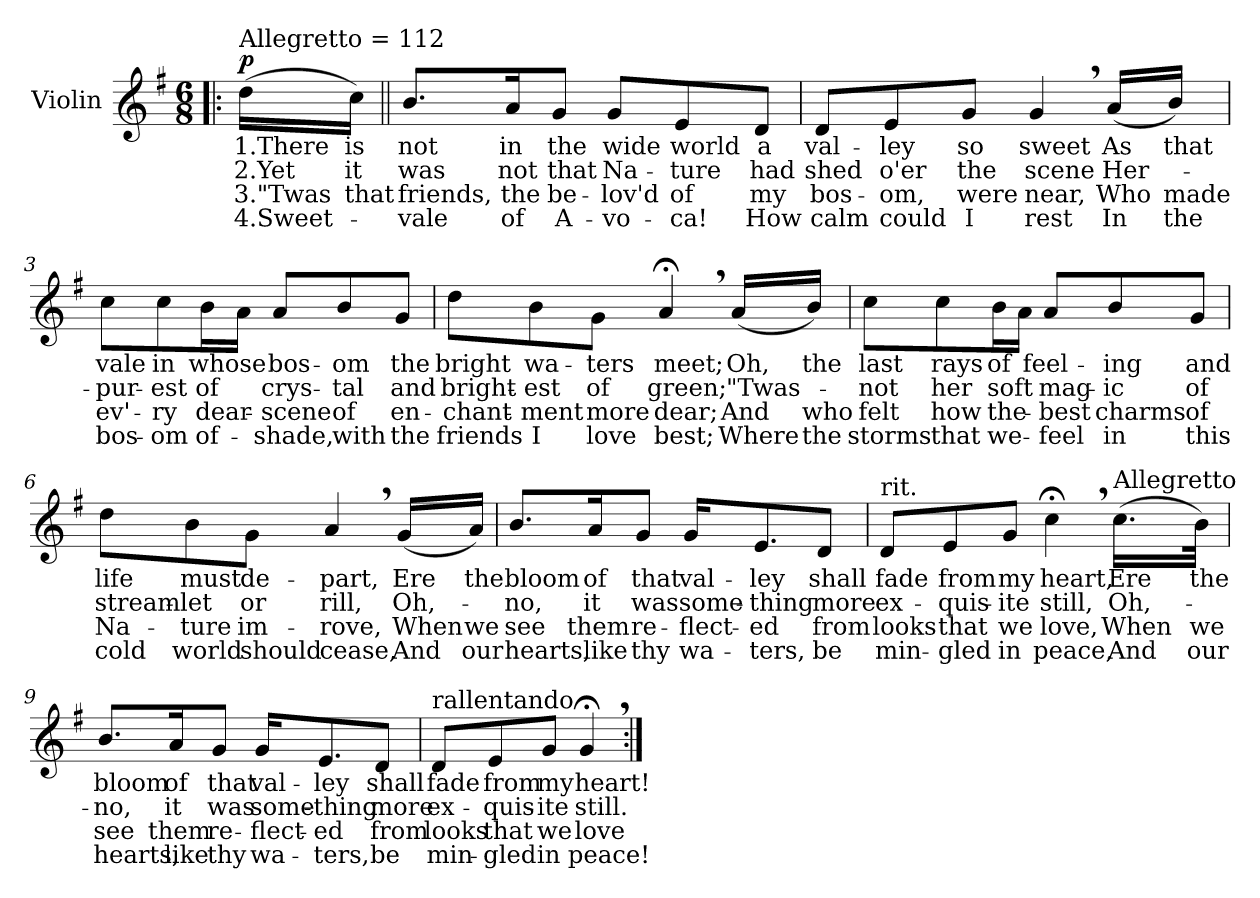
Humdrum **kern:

**kern	**text	**text	**text	**text	**dynam
*part1	*part1	*part1	*part1	*part1	*part1
*staff1	*staff1	*staff1	*staff1	*staff1	*staff1
*I"Violin	*	*	*	*	*
*I'Vln	*	*	*	*	*
*clefG2	*	*	*	*	*
*k[f#]	*	*	*	*	*
*G:	*	*	*	*	*
*M6/8	*	*	*	*	*
=!|:	=!|:	=!|:	=!|:	=!|:	=!|:
!LO:TX:a:t=Allegretto   = 112	!	!	!	!	!
!	!	!	!	!	!LO:DY:a
(16dd\LL	1.There	2.Yet	3."Twas	4.Sweet-	p
16cc\JJ)	is	it	that	.	.
=1||	=1||	=1||	=1||	=1||	=1||
8.b/L	not	was	friends,	-vale	.
16a/K	in	not	the	of	.
8g/J	the	that	be-	A-	.
8g/L	wide	Na-	-lov'd	-vo-	.
8e/	world	-ture	of	-ca!	.
8d/J	a	had	my	How	.
=2	=2	=2	=2	=2	=2
8d/L	val-	shed	bos-	calm	.
8e/	-ley	o'er	-om,	could	.
8g/J	so	the	were	I	.
4g,/	sweet	scene	near,	rest	.
(16a/LL	As	Her-	Who	In	.
16b/JJ)	that	.	made	the	.
!!LO:LB:g=z
=3	=3	=3	=3	=3	=3
8cc\L	vale	-pur-	ev'-	bos-	.
8cc\	in	-est	-ry	-om	.
16b\L	whose	of	dear-	of-	.
16a\JJ	.	.	.	.	.
8a/L	bos-	crys-	-scene	-shade,	.
8b/	-om	-tal	of	with	.
8g/J	the	and	en-	the	.
=4	=4	=4	=4	=4	=4
8dd\L	bright	bright-	-chant-	friends	.
8b\	wa-	-est	-ment	I	.
8g\J	-ters	of	more	love	.
4a;<,/	meet;	green;	dear;	best;	.
(16a/LL	Oh,	"Twas-	And	Where	.
16b/JJ)	the	.	who	the	.
!!LO:LB:g=z
=5	=5	=5	=5	=5	=5
8cc\L	last	-not	felt	storms	.
8cc\	rays	her	how	that	.
16b\L	of	soft	the-	we-	.
16a\JJ	.	.	.	.	.
8a/L	feel-	mag-	-best	-feel	.
8b/	-ing	-ic	charms	in	.
8g/J	and	of	of	this	.
=6	=6	=6	=6	=6	=6
8dd\L	life	stream-	Na-	cold	.
8b\	must	-let	-ture	world	.
8g\J	de-	or	im-	should	.
4a,/	-part,	rill,	-rove,	cease,	.
(16g/LL	Ere	Oh,-	When	And	.
16a/JJ)	the	.	we	our	.
!!LO:LB:g=z
=7	=7	=7	=7	=7	=7
8.b/L	bloom	-no,	see	hearts,	.
16a/K	of	it	them	like	.
8g/J	that	was	re-	thy	.
16g/KL	val-	some-	-flect-	wa-	.
8.e/	-ley	-thing	-ed	-ters,	.
8d/J	shall	more	from	be	.
=8	=8	=8	=8	=8	=8
!LO:TX:a:t=rit.	!	!	!	!	!
8d/L	fade	ex-	looks	min-	.
8e/	from	-quis-	that	-gled	.
8g/J	my	-ite	we	in	.
4cc;<,\	heart,	still,	love,	peace,	.
!LO:TX:a:t=Allegretto	!	!	!	!	!
(16.cc\LL	Ere	Oh,-	When	And	.
32b\JJk)	the	.	we	our	.
!!LO:LB:g=z
=9	=9	=9	=9	=9	=9
8.b/L	bloom	-no,	see	hearts,	.
16a/K	of	it	them	like	.
8g/J	that	was	re-	thy	.
16g/KL	val-	some-	-flect-	wa-	.
8.e/	-ley	-thing	-ed	-ters,	.
8d/J	shall	more	from	be	.
=10	=10	=10	=10	=10	=10
!LO:TX:a:t=rallentando	!	!	!	!	!
8d/L	fade	ex-	looks	min-	.
8e/	from	-quis-	that	-gled	.
8g/J	my	-ite	we	in	.
4g;<,/	heart!	still.	love	peace!	.
=:|!	=:|!	=:|!	=:|!	=:|!	=:|!
*-	*-	*-	*-	*-	*-
